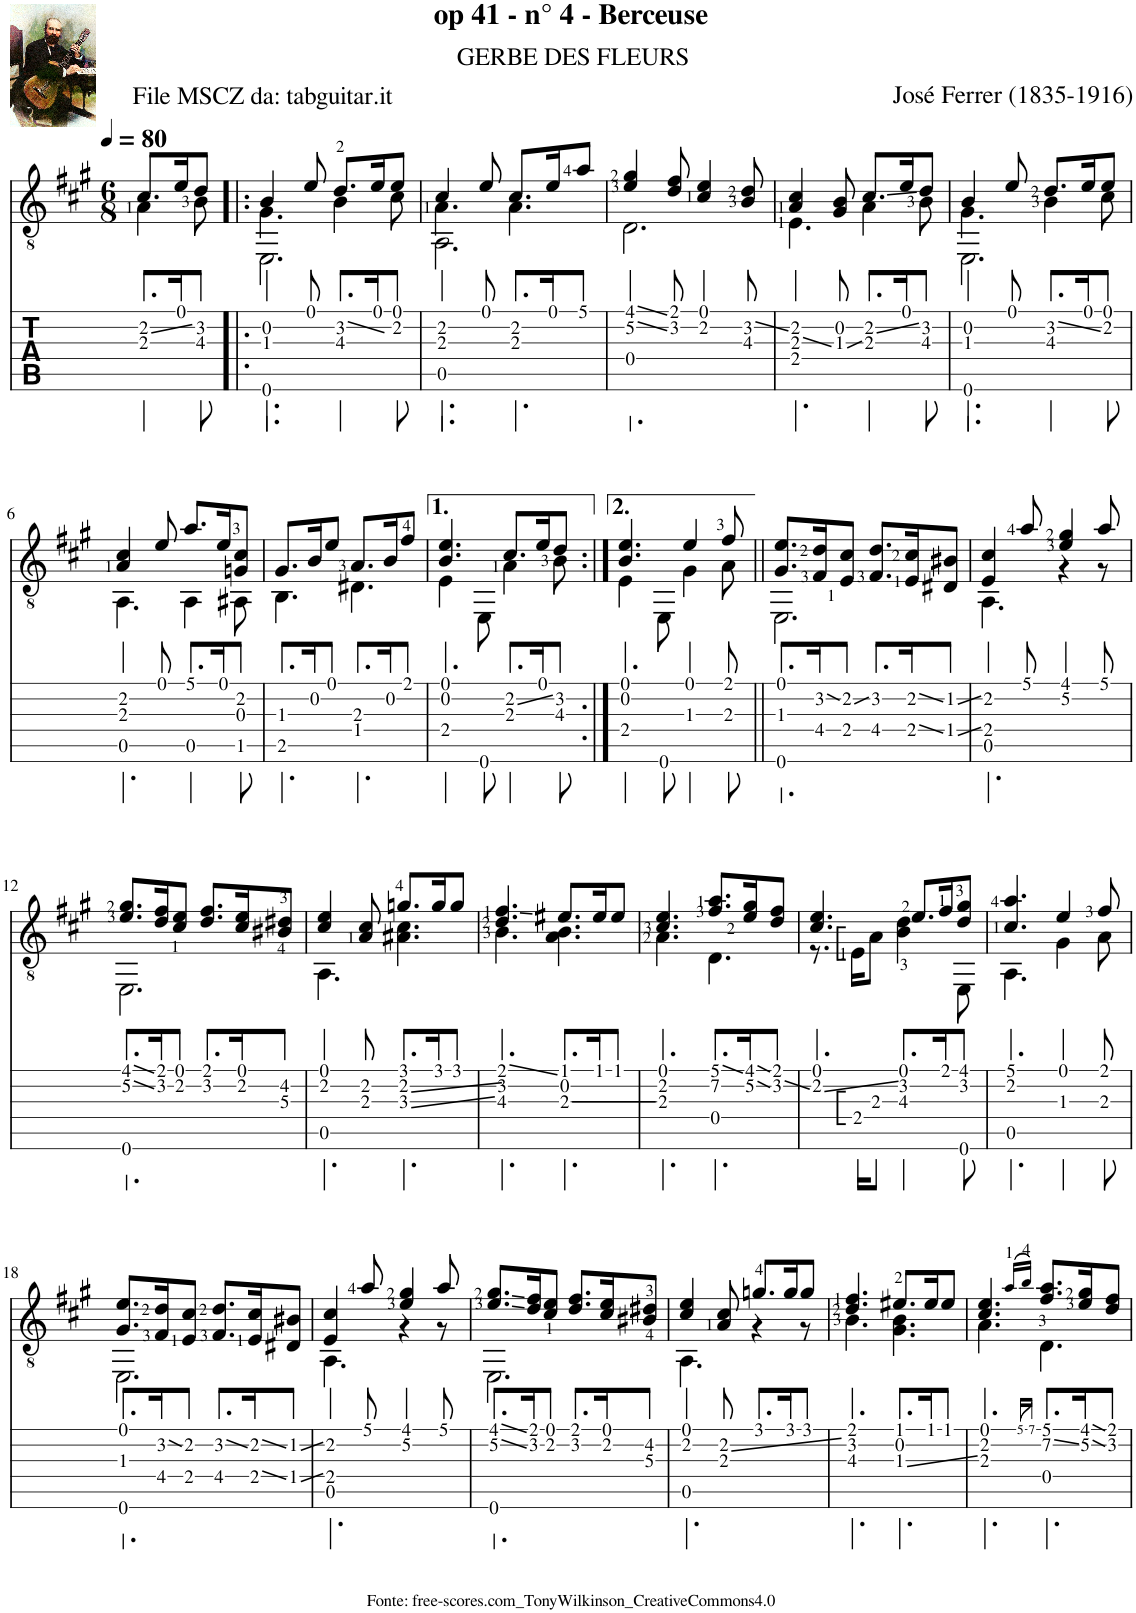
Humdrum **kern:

**kern	**kern
*part2	*part1
*staff2	*staff1
*I"Chitarra classica (Intavolatura)	*I"Guitar
*stria6	*
*	*clefGv2
*k[f#c#g#]	*k[f#c#g#]
*M6/8	*M6/8
*MM80	*MM80
=	=
*^	*^
8.c#/L	4A\	8.c#/L	4A\
16e/K	.	16e/K	.
8d/J	8B\	8d/J	8B\
=1!|:	=1!|:	=1!|:	=1!|:
*	*^	*	*^
4B/	4.G#\	2.EE\	4B/	4.G#\	2.EE\
8e/	.	.	8e/	.	.
8.d/L	4B\	.	8.d/L	4B\	.
16e/K	.	.	16e/K	.	.
8e/J	8c#\	.	8e/J	8c#\	.
=2	=2	=2	=2	=2	=2
4c#/	4.A\	2.AA\	4c#/	4.A\	2.AA\
8e/	.	.	8e/	.	.
8.c#/L	4.A\	.	8.c#/L	4.A\	.
16e/K	.	.	16e/K	.	.
8a/J	.	.	8a/J	.	.
*	*v	*v	*	*	*
*	*	*	*v	*v
=3	=3	=3	=3
4e/ 4g#/	2.D\	4e/ 4g#/	2.D\
8d/ 8f#/	.	8d/ 8f#/	.
4c#/ 4e/	.	4c#/ 4e/	.
8B/ 8d/	.	8B/ 8d/	.
=4	=4	=4	=4
4A/ 4c#/	4.E\	4A/ 4c#/	4.E\
8G#/ 8B/	.	8G#/ 8B/	.
8.c#/L	4A\	8.c#/L	4A\
16e/K	.	16e/K	.
8d/J	8B\	8d/J	8B\
=5	=5	=5	=5
*	*^	*	*^
4B/	4.G#\	2.EE\	4B/	4.G#\	2.EE\
8e/	.	.	8e/	.	.
8.d/L	4B\	.	8.d/L	4B\	.
16e/K	.	.	16e/K	.	.
8e/J	8c#\	.	8e/J	8c#\	.
*	*v	*v	*	*	*
*	*	*	*v	*v
!!LO:LB:g=z
=6	=6	=6	=6
4A/ 4c#/	4.AA\	4A/ 4c#/	4.AA\
8e/	.	8e/	.
8.a/L	4AA\	8.a/L	4AA\
16e/K	.	16e/K	.
8Gn/ 8c#/J	8AA#X\	8Gn/ 8c#/J	8AA#X\
=7	=7	=7	=7
8.G#/L	4.BB\	8.G#/L	4.BB\
16B/K	.	16B/K	.
8e/J	.	8e/J	.
8.A/L	4.D#X\	8.A/L	4.D#X\
16B/K	.	16B/K	.
8f#/J	.	8f#/J	.
=8	=8	=8	=8
4.B/ 4.e/	4E\	4.B/ 4.e/	4E\
.	8EE\	.	8EE\
8.c#/L	4A\	8.c#/L	4A\
16e/K	.	16e/K	.
8d/J	8B\	8d/J	8B\
=9:|!	=9:|!	=9:|!	=9:|!
4.B/ 4.e/	4E\	4.B/ 4.e/	4E\
.	8EE\	.	8EE\
4e/	4G#\	4e/	4G#\
8f#/	8A\	8f#/	8A\
=10||	=10||	=10||	=10||
8.G#/ 8.e/L	2.EE\	8.G#/ 8.e/L	2.EE\
16F#/ 16d/K	.	16F#/ 16d/K	.
8E/ 8c#/J	.	8E/ 8c#/J	.
8.F#/ 8.d/L	.	8.F#/ 8.d/L	.
16E/ 16c#/K	.	16E/ 16c#/K	.
8D#X/ 8B#X/J	.	8D#X/ 8B#X/J	.
=11	=11	=11	=11
4E/ 4c#/	4.AA\	4E/ 4c#/	4.AA\
8a/	.	8a/	.
4e/ 4g#/	4r	4e/ 4g#/	4r
8a/	8r	8a/	8r
!!LO:LB:g=z	!!
=12	=12	=12	=12
8.e/ 8.g#/L	2.EE\	8.e/ 8.g#/L	2.EE\
16d/ 16f#/K	.	16d/ 16f#/K	.
8c#/ 8e/J	.	8c#/ 8e/J	.
8.d/ 8.f#/L	.	8.d/ 8.f#/L	.
16c#/ 16e/K	.	16c#/ 16e/K	.
8B#X/ 8d#X/J	.	8B#X/ 8d#X/J	.
=13	=13	=13	=13
4c#/ 4e/	4.AA\	4c#/ 4e/	4.AA\
8A/ 8c#/	.	8A/ 8c#/	.
8.gn/L	4.A#X\ 4.c#\	8.gn/L	4.A#X\ 4.c#\
16g/K	.	16g/K	.
8g/J	.	8g/J	.
=14	=14	=14	=14
4.d/ 4.f#/	4.B\	4.d/ 4.f#/	4.B\
8.e#X/L	4.A\ 4.B\	8.e#X/L	4.A\ 4.B\
16e#/K	.	16e#/K	.
8e#/J	.	8e#/J	.
=15	=15	=15	=15
4.c#/ 4.e/	4.A\	4.c#/ 4.e/	4.A\
8.f#/ 8.a/L	4.D\	8.f#/ 8.a/L	4.D\
16e/ 16g#/K	.	16e/ 16g#/K	.
8d/ 8f#/J	.	8d/ 8f#/J	.
=16	=16	=16	=16
4.c#/ 4.e/	8.r	4.c#/ 4.e/	8.r
.	16E\KL	.	16E\KL
.	8A\J	.	8A\J
8.e/L	4B\ 4d\	8.e/L	4B\ 4d\
16f#/K	.	16f#/K	.
8d/ 8g#/J	8EE\	8d/ 8g#/J	8EE\
=17	=17	=17	=17
4.c#/ 4.a/	4.AA\	4.c#/ 4.a/	4.AA\
4e/	4G#\	4e/	4G#\
8f#/	8A\	8f#/	8A\
!!LO:LB:g=z	!!
=18	=18	=18	=18
8.G#/ 8.e/L	2.EE\	8.G#/ 8.e/L	2.EE\
16F#/ 16d/K	.	16F#/ 16d/K	.
8E/ 8c#/J	.	8E/ 8c#/J	.
8.F#/ 8.d/L	.	8.F#/ 8.d/L	.
16E/ 16c#/K	.	16E/ 16c#/K	.
8D#X/ 8B#X/J	.	8D#X/ 8B#X/J	.
=19	=19	=19	=19
4E/ 4c#/	4.AA\	4E/ 4c#/	4.AA\
8a/	.	8a/	.
4e/ 4g#/	4r	4e/ 4g#/	4r
8a/	8r	8a/	8r
=20	=20	=20	=20
8.e/ 8.g#/L	2.EE\	8.e/ 8.g#/L	2.EE\
16d/ 16f#/K	.	16d/ 16f#/K	.
8c#/ 8e/J	.	8c#/ 8e/J	.
8.d/ 8.f#/L	.	8.d/ 8.f#/L	.
16c#/ 16e/K	.	16c#/ 16e/K	.
8B#X/ 8d#X/J	.	8B#X/ 8d#X/J	.
=21	=21	=21	=21
4c#/ 4e/	4.AA\	4c#/ 4e/	4.AA\
8A/ 8c#/	.	8A/ 8c#/	.
8.gn/L	4r	8.gn/L	4r
16g/K	.	16g/K	.
8g/J	8r	8g/J	8r
=22	=22	=22	=22
4.d/ 4.f#/	4.B\	4.d/ 4.f#/	4.B\
8.e#X/L	4.G#\ 4.B\	8.e#X/L	4.G#\ 4.B\
16e#/K	.	16e#/K	.
8e#/J	.	8e#/J	.
=23	=23	=23	=23
4.c#/ 4.e/	4.A\	4.c#/ 4.e/	4.A\
(16qa/LL	.	(16qa/LL	.
16qb/JJ)	.	16qb/JJ)	.
8.f#/ 8.a/L	4.D\	8.f#/ 8.a/L	4.D\
16e/ 16g#/K	.	16e/ 16g#/K	.
8d/ 8f#/J	.	8d/ 8f#/J	.
*v	*v	*	*
*	*v	*v
=	=
*-	*-
